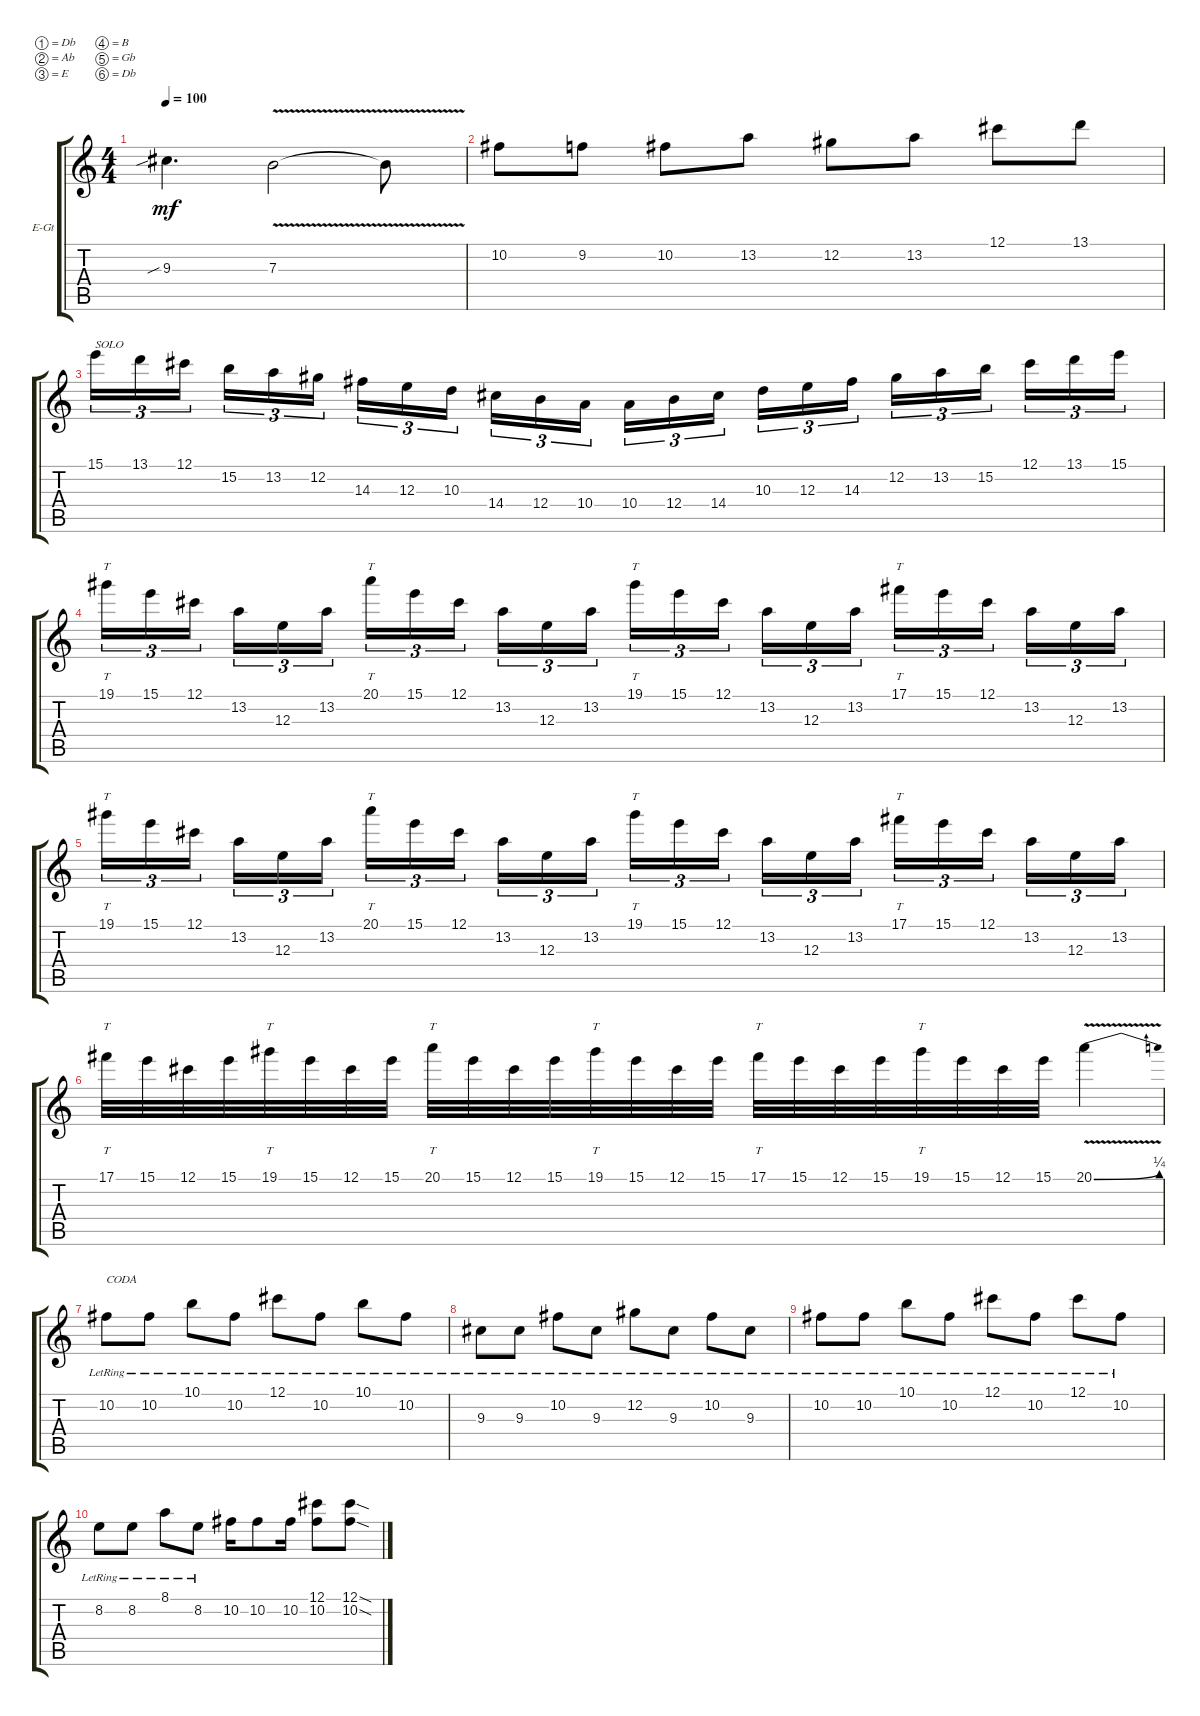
\bracketExtendMode groupsimilarinstruments
\firstSystemTrackNameOrientation horizontal
\otherSystemsTrackNameOrientation horizontal
\track ("Solo Guitar" "E-Gt") {instrument distortionguitar}
\staff {score tabs}
\tuning (Db4 Ab3 E3 B2 Gb2 Db2)
\ts (4 4)
\tempo 100
\clef g2
\ks c
9.3{sib}.4{d dy mf} 7.3{v}.2 7.3{v t}.8 |
10.2.8 9.2.8 10.2.8 13.2.8 12.2.8 13.2.8 12.1.8 13.1.8 |
15.1.16{tu (3 2) txt "SOLO"} 13.1.16{tu (3 2)} 12.1.16{tu (3 2)} 15.2.16{tu (3 2)} 13.2.16{tu (3 2)} 12.2.16{tu (3 2)} 14.3.16{tu (3 2)} 12.3.16{tu (3 2)} 10.3.16{tu (3 2)} 14.4.16{tu (3 2)} 12.4.16{tu (3 2)} 10.4.16{tu (3 2)} 10.4.16{tu (3 2)} 12.4.16{tu (3 2)} 14.4.16{tu (3 2)} 10.3.16{tu (3 2)} 12.3.16{tu (3 2)} 14.3.16{tu (3 2)} 12.2.16{tu (3 2)} 13.2.16{tu (3 2)} 15.2.16{tu (3 2)} 12.1.16{tu (3 2)} 13.1.16{tu (3 2)} 15.1.16{tu (3 2)} |
19.1.16{tt tu (3 2)} 15.1.16{tu (3 2)} 12.1.16{tu (3 2)} 13.2.16{tu (3 2)} 12.3.16{tu (3 2)} 13.2.16{tu (3 2)} 20.1.16{tt tu (3 2)} 15.1.16{tu (3 2)} 12.1.16{tu (3 2)} 13.2.16{tu (3 2)} 12.3.16{tu (3 2)} 13.2.16{tu (3 2)} 19.1.16{tt tu (3 2)} 15.1.16{tu (3 2)} 12.1.16{tu (3 2)} 13.2.16{tu (3 2)} 12.3.16{tu (3 2)} 13.2.16{tu (3 2)} 17.1.16{tt tu (3 2)} 15.1.16{tu (3 2)} 12.1.16{tu (3 2)} 13.2.16{tu (3 2)} 12.3.16{tu (3 2)} 13.2.16{tu (3 2)} |
19.1.16{tt tu (3 2)} 15.1.16{tu (3 2)} 12.1.16{tu (3 2)} 13.2.16{tu (3 2)} 12.3.16{tu (3 2)} 13.2.16{tu (3 2)} 20.1.16{tt tu (3 2)} 15.1.16{tu (3 2)} 12.1.16{tu (3 2)} 13.2.16{tu (3 2)} 12.3.16{tu (3 2)} 13.2.16{tu (3 2)} 19.1.16{tt tu (3 2)} 15.1.16{tu (3 2)} 12.1.16{tu (3 2)} 13.2.16{tu (3 2)} 12.3.16{tu (3 2)} 13.2.16{tu (3 2)} 17.1.16{tt tu (3 2)} 15.1.16{tu (3 2)} 12.1.16{tu (3 2)} 13.2.16{tu (3 2)} 12.3.16{tu (3 2)} 13.2.16{tu (3 2)} |
17.1.32{tt} 15.1.32 12.1.32 15.1.32 19.1.32{tt} 15.1.32 12.1.32 15.1.32 20.1.32{tt} 15.1.32 12.1.32 15.1.32 19.1.32{tt} 15.1.32 12.1.32 15.1.32 17.1.32{tt} 15.1.32 12.1.32 15.1.32 19.1.32{tt} 15.1.32 12.1.32 15.1.32 20.1{be (bend 0 0 15 1) v}.4 |
10.2{lr}.8{txt "CODA"} 10.2{lr}.8 10.1{lr}.8 10.2{lr}.8 12.1{lr}.8 10.2{lr}.8 10.1{lr}.8 10.2{lr}.8 |
9.3{lr}.8 9.3{lr}.8 10.2{lr}.8 9.3{lr}.8 12.2{lr}.8 9.3{lr}.8 10.2{lr}.8 9.3{lr}.8 |
10.2{lr}.8 10.2{lr}.8 10.1{lr}.8 10.2{lr}.8 12.1{lr}.8 10.2{lr}.8 12.1{lr}.8 10.2{lr}.8 |
8.2{lr}.8 8.2{lr}.8 8.1{lr}.8 8.2{lr}.8 10.2.16 10.2.8 10.2.16 (10.2 12.1).8 (10.2{sod} 12.1{sod}).8
